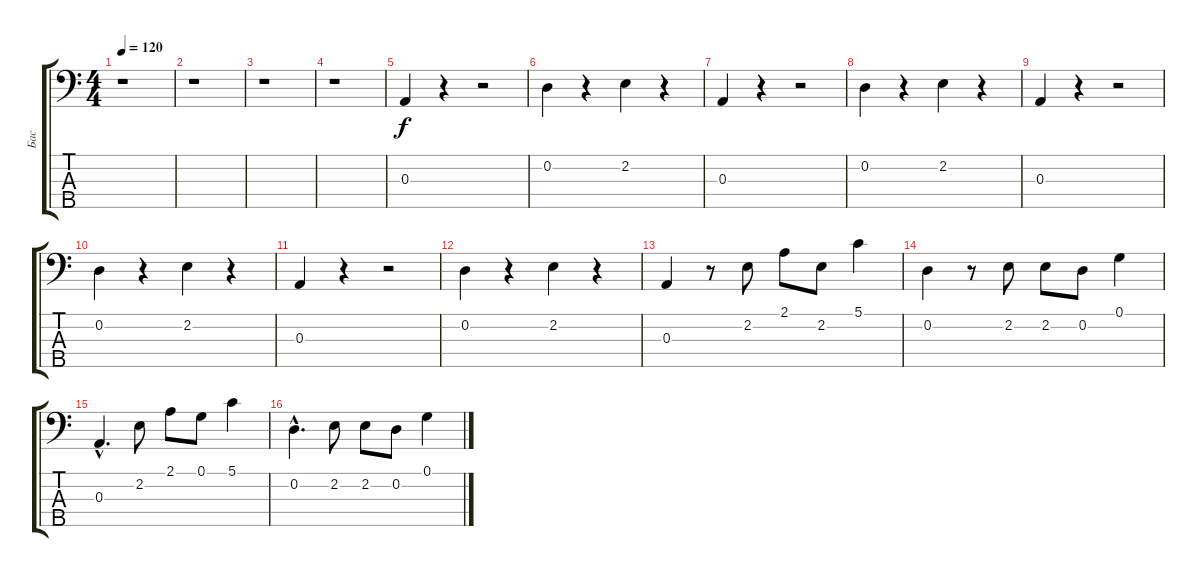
\track ("Бас" "Бас") {instrument electricbasspick}
\staff {score tabs}
\tuning (G2 D2 A1 E1 B0) {hide}
\ts (4 4)
\tempo 120
\clef f4
\ks aminor
r.1{dy f instrument electricbasspick} |
r.1 |
r.1 |
r.1 |
0.3.4 r.4 r.2 |
0.2.4 r.4 2.2.4 r.4 |
0.3.4 r.4 r.2 |
0.2.4 r.4 2.2.4 r.4 |
0.3.4 r.4 r.2 |
0.2.4 r.4 2.2.4 r.4 |
0.3.4 r.4 r.2 |
0.2.4 r.4 2.2.4 r.4 |
0.3.4 r.8 2.2.8 2.1.8 2.2.8 5.1.4 |
0.2.4 r.8 2.2.8 2.2.8 0.2.8 0.1.4 |
0.3{hac}.4{d} 2.2.8 2.1.8 0.1.8 5.1.4 |
0.2{hac}.4{d} 2.2.8 2.2.8 0.2.8 0.1.4
